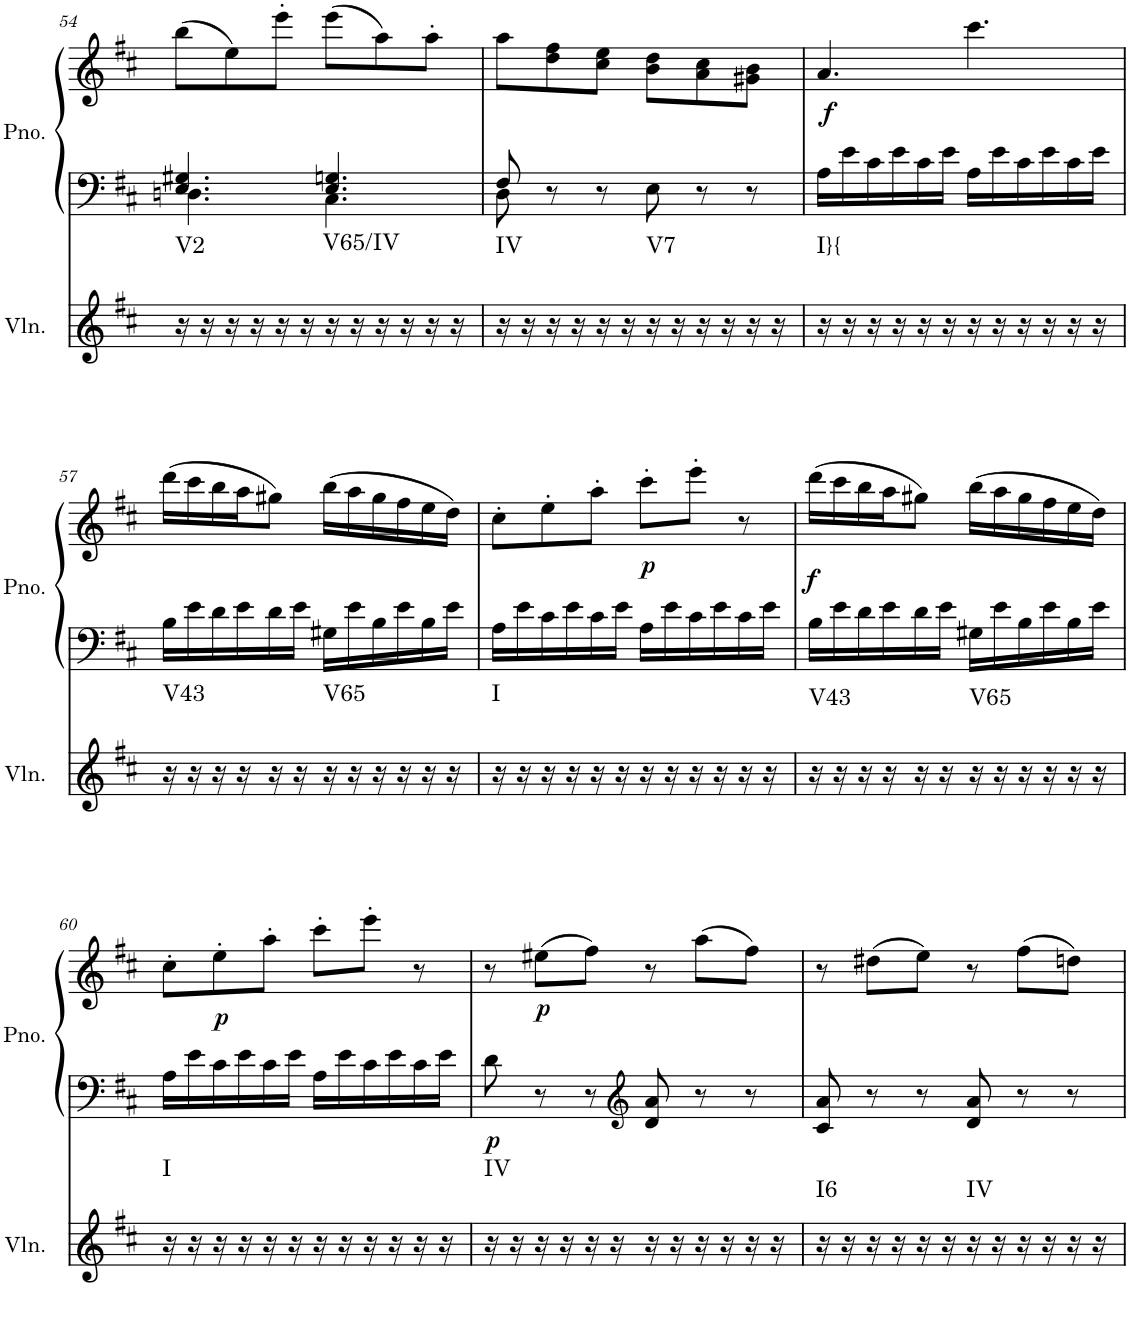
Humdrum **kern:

**kern	**harte	**kern	**kern	**dynam
*part2	*part2	*part1	*part1	*part1
*staff3	*	*staff2	*staff1	*staff1/2
*I"Violin	*	*I"Piano, Piano right	*	*
*I'Vln.	*	*I'Pno.	*	*
!!LO:PB:g=z
*clefG2	*	*clefF4	*clefG2	*
*k[f#c#]	*	*k[f#c#]	*k[f#c#]	*
*M6/8	*	*M6/8	*M6/8	*
=54	=54	=54	=54	=54
*	*	*^	*	*
!	!LO:H:kt=V2	!	!	!	!
16r	N	4.E/ 4.G#X/	4.Dn\	(8bb\L	.
16r	.	.	.	.	.
16r	.	.	.	8ee\)	.
16r	.	.	.	.	.
16r	.	.	.	8eee'\J	.
16r	.	.	.	.	.
!	!LO:H:kt=V65/IV	!	!	!	!
16r	N	4.E/ 4.Gn/	4.C#\	(8eee\L	.
16r	.	.	.	.	.
16r	.	.	.	8aa\)	.
16r	.	.	.	.	.
16r	.	.	.	8aa'\J	.
16r	.	.	.	.	.
=55	=55	=55	=55	=55	=55
!	!LO:H:kt=IV	!	!	!	!
16r	N	8F#/	8D\	8aa\L	.
16r	.	.	.	.	.
16r	.	8r	2ryy	8dd\ 8ff#\	.
16r	.	.	.	.	.
16r	.	8r	.	8cc#\ 8ee\J	.
16r	.	.	.	.	.
!	!LO:H:kt=V7	!	!	!	!
16r	N	8E\	.	8b\ 8dd\L	.
16r	.	.	.	.	.
16r	.	8r	.	8a\ 8cc#\	.
16r	.	.	.	.	.
16r	.	8r	8ryy	8g#X\ 8b\J	.
16r	.	.	.	.	.
*	*	*v	*v	*	*
=56	=56	=56	=56	=56
!	!LO:H:kt=I}{	!	!	!LO:DY:b
16r	N	16A\LL	4.a/	f
16r	.	16e\	.	.
16r	.	16c#\	.	.
16r	.	16e\	.	.
16r	.	16c#\	.	.
16r	.	16e\JJ	.	.
16r	.	16A\LL	4.ccc#\	.
16r	.	16e\	.	.
16r	.	16c#\	.	.
16r	.	16e\	.	.
16r	.	16c#\	.	.
16r	.	16e\JJ	.	.
!!LO:LB:g=z
=57	=57	=57	=57	=57
!	!LO:H:kt=V43	!	!	!
16r	N	16B\LL	(16ddd\LL	.
16r	.	16e\	16ccc#\	.
16r	.	16d\	16bb\	.
16r	.	16e\	16aa\J	.
16r	.	16d\	8gg#X\J)	.
16r	.	16e\JJ	.	.
!	!LO:H:kt=V65	!	!	!
16r	N	16G#X\LL	(16bb\LL	.
16r	.	16e\	16aa\	.
16r	.	16B\	16gg#\	.
16r	.	16e\	16ff#\	.
16r	.	16B\	16ee\	.
16r	.	16e\JJ	16dd\JJ)	.
=58	=58	=58	=58	=58
!	!LO:H:kt=I	!	!	!
16r	N	16A\LL	8cc#'\L	.
16r	.	16e\	.	.
16r	.	16c#\	8ee'\	.
16r	.	16e\	.	.
16r	.	16c#\	8aa'\J	.
16r	.	16e\JJ	.	.
!	!	!	!	!LO:DY:b
16r	.	16A\LL	8ccc#'\L	p
16r	.	16e\	.	.
16r	.	16c#\	8eee'\J	.
16r	.	16e\	.	.
16r	.	16c#\	8r	.
16r	.	16e\JJ	.	.
=59	=59	=59	=59	=59
!	!LO:H:kt=V43	!	!	!LO:DY:b
16r	N	16B\LL	(16ddd\LL	f
16r	.	16e\	16ccc#\	.
16r	.	16d\	16bb\	.
16r	.	16e\	16aa\J	.
16r	.	16d\	8gg#X\J)	.
16r	.	16e\JJ	.	.
!	!LO:H:kt=V65	!	!	!
16r	N	16G#X\LL	(16bb\LL	.
16r	.	16e\	16aa\	.
16r	.	16B\	16gg#\	.
16r	.	16e\	16ff#\	.
16r	.	16B\	16ee\	.
16r	.	16e\JJ	16dd\JJ)	.
!!LO:LB:g=z
=60	=60	=60	=60	=60
!	!LO:H:kt=I	!	!	!
16r	N	16A\LL	8cc#'\L	.
16r	.	16e\	.	.
!	!	!	!	!LO:DY:b
16r	.	16c#\	8ee'\	p
16r	.	16e\	.	.
16r	.	16c#\	8aa'\J	.
16r	.	16e\JJ	.	.
16r	.	16A\LL	8ccc#'\L	.
16r	.	16e\	.	.
16r	.	16c#\	8eee'\J	.
16r	.	16e\	.	.
16r	.	16c#\	8r	.
16r	.	16e\JJ	.	.
=61	=61	=61	=61	=61
!	!LO:H:kt=IV	!	!	!LO:DY:b=2
16r	N	8d\	8r	p
16r	.	.	.	.
!	!	!	!	!LO:DY:b
16r	.	8r	(8ee#X\L	p
16r	.	.	.	.
16r	.	8r	8ff#\J)	.
16r	.	.	.	.
*	*	*clefG2	*	*
16r	.	8d/ 8a/	8r	.
16r	.	.	.	.
16r	.	8r	(8aa\L	.
16r	.	.	.	.
16r	.	8r	8ff#\J)	.
16r	.	.	.	.
=62	=62	=62	=62	=62
!	!LO:H:kt=I6	!	!	!
16r	N	8c#/ 8a/	8r	.
16r	.	.	.	.
16r	.	8r	(8dd#X\L	.
16r	.	.	.	.
16r	.	8r	8ee\J)	.
16r	.	.	.	.
!	!LO:H:kt=IV	!	!	!
16r	N	8d/ 8a/	8r	.
16r	.	.	.	.
16r	.	8r	(8ff#\L	.
16r	.	.	.	.
16r	.	8r	8ddn\J)	.
16r	.	.	.	.
=	=	=	=	=
*-	*-	*-	*-	*-
